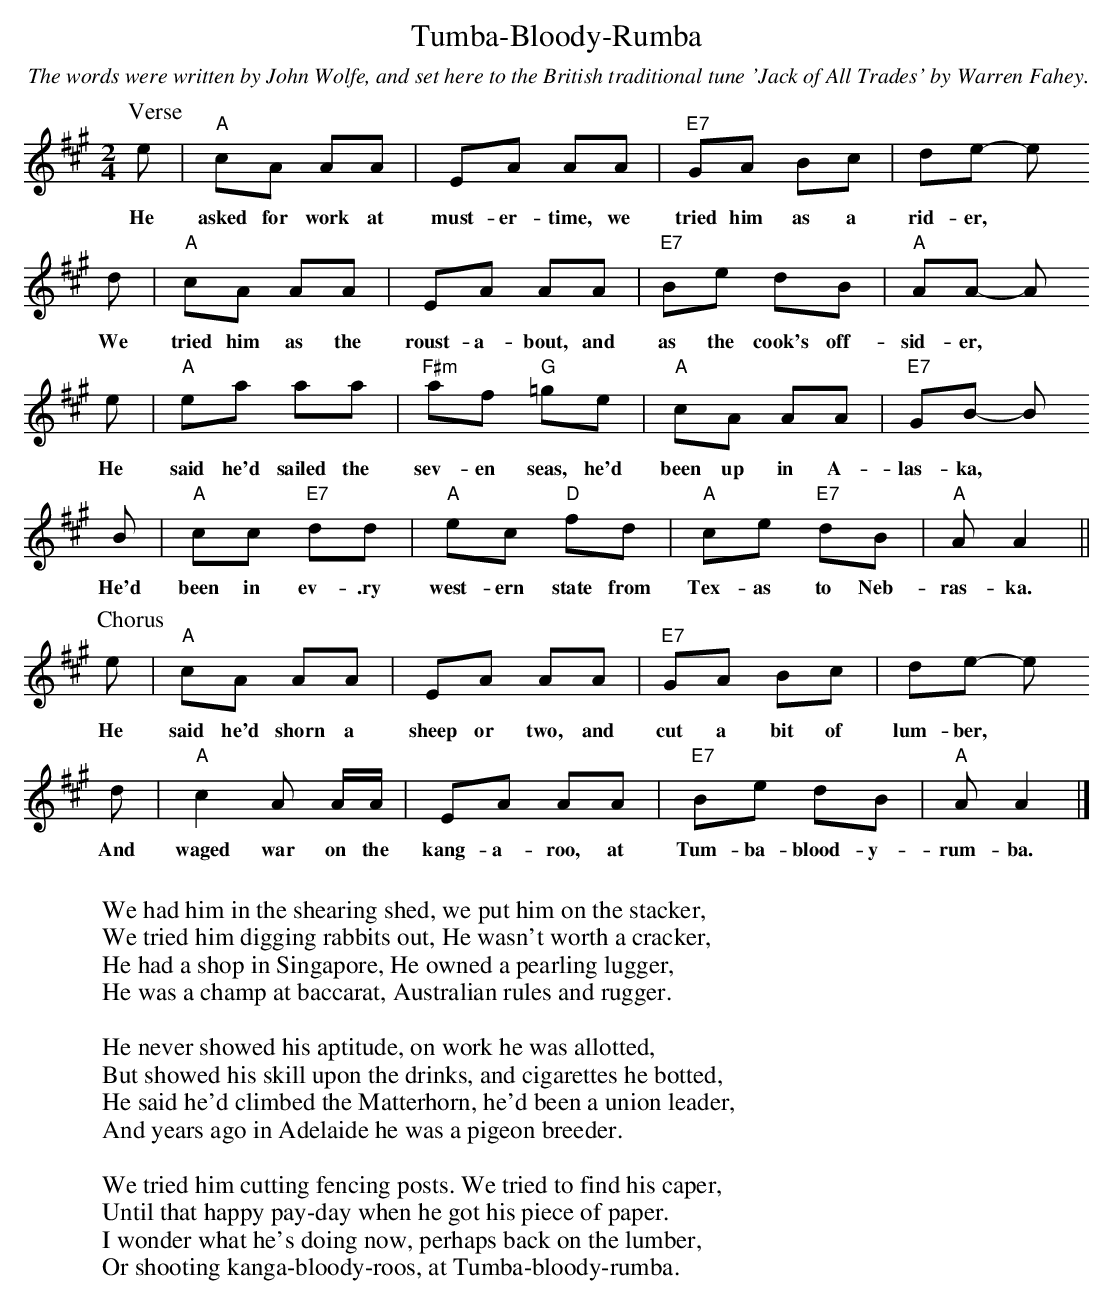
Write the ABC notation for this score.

X:1
T:Tumba-Bloody-Rumba
C:The words were written by John Wolfe, and set here to the British traditional tune 'Jack of All Trades' by Warren Fahey.
M:2/4
L:1/8
K:Amaj
P:Verse
e|"A"cA AA|EA AA|"E7"GA Bc|de- e
w:He asked for work at must-er-time, we tried him as a rid-er,*
d|"A"cA AA|EA AA|"E7"Be dB|"A"AA- A
w:We tried him as the roust-a-bout, and as the cook's off-sid-er,*
e|"A"ea aa|"F#m"af "G"=ge|"A"cA AA|"E7"GB- B
w:He said he'd sailed the sev-en seas, he'd been up in A-las-ka,*
B|"A"cc "E7"dd|"A"ec "D"fd|"A"ce "E7"dB|"A"AA2||
w:He'd been in ev-.ry west-ern state from Tex-as to Neb-ras-ka.
P:Chorus
e|"A"cA AA|EA AA|"E7"GA Bc|de- e
w:He said he'd shorn a sheep or two, and cut a bit of lum-ber,*
d|"A"c2A A/A/|EA AA|"E7"Be dB|"A"AA2|]
w:And waged war on the kang-a-roo, at Tum-ba-blood-y-rum-ba.
W:
W:We had him in the shearing shed, we put him on the stacker,
W:We tried him digging rabbits out, He wasn't worth a cracker,
W:He had a shop in Singapore, He owned a pearling lugger,
W:He was a champ at baccarat, Australian rules and rugger.
W:
W:He never showed his aptitude, on work he was allotted,
W:But showed his skill upon the drinks, and cigarettes he botted,
W:He said he'd climbed the Matterhorn, he'd been a union leader,
W:And years ago in Adelaide he was a pigeon breeder.
W:
W:We tried him cutting fencing posts. We tried to find his caper,
W:Until that happy pay-day when he got his piece of paper.
W:I wonder what he's doing now, perhaps back on the lumber,
W:Or shooting kanga-bloody-roos, at Tumba-bloody-rumba.
